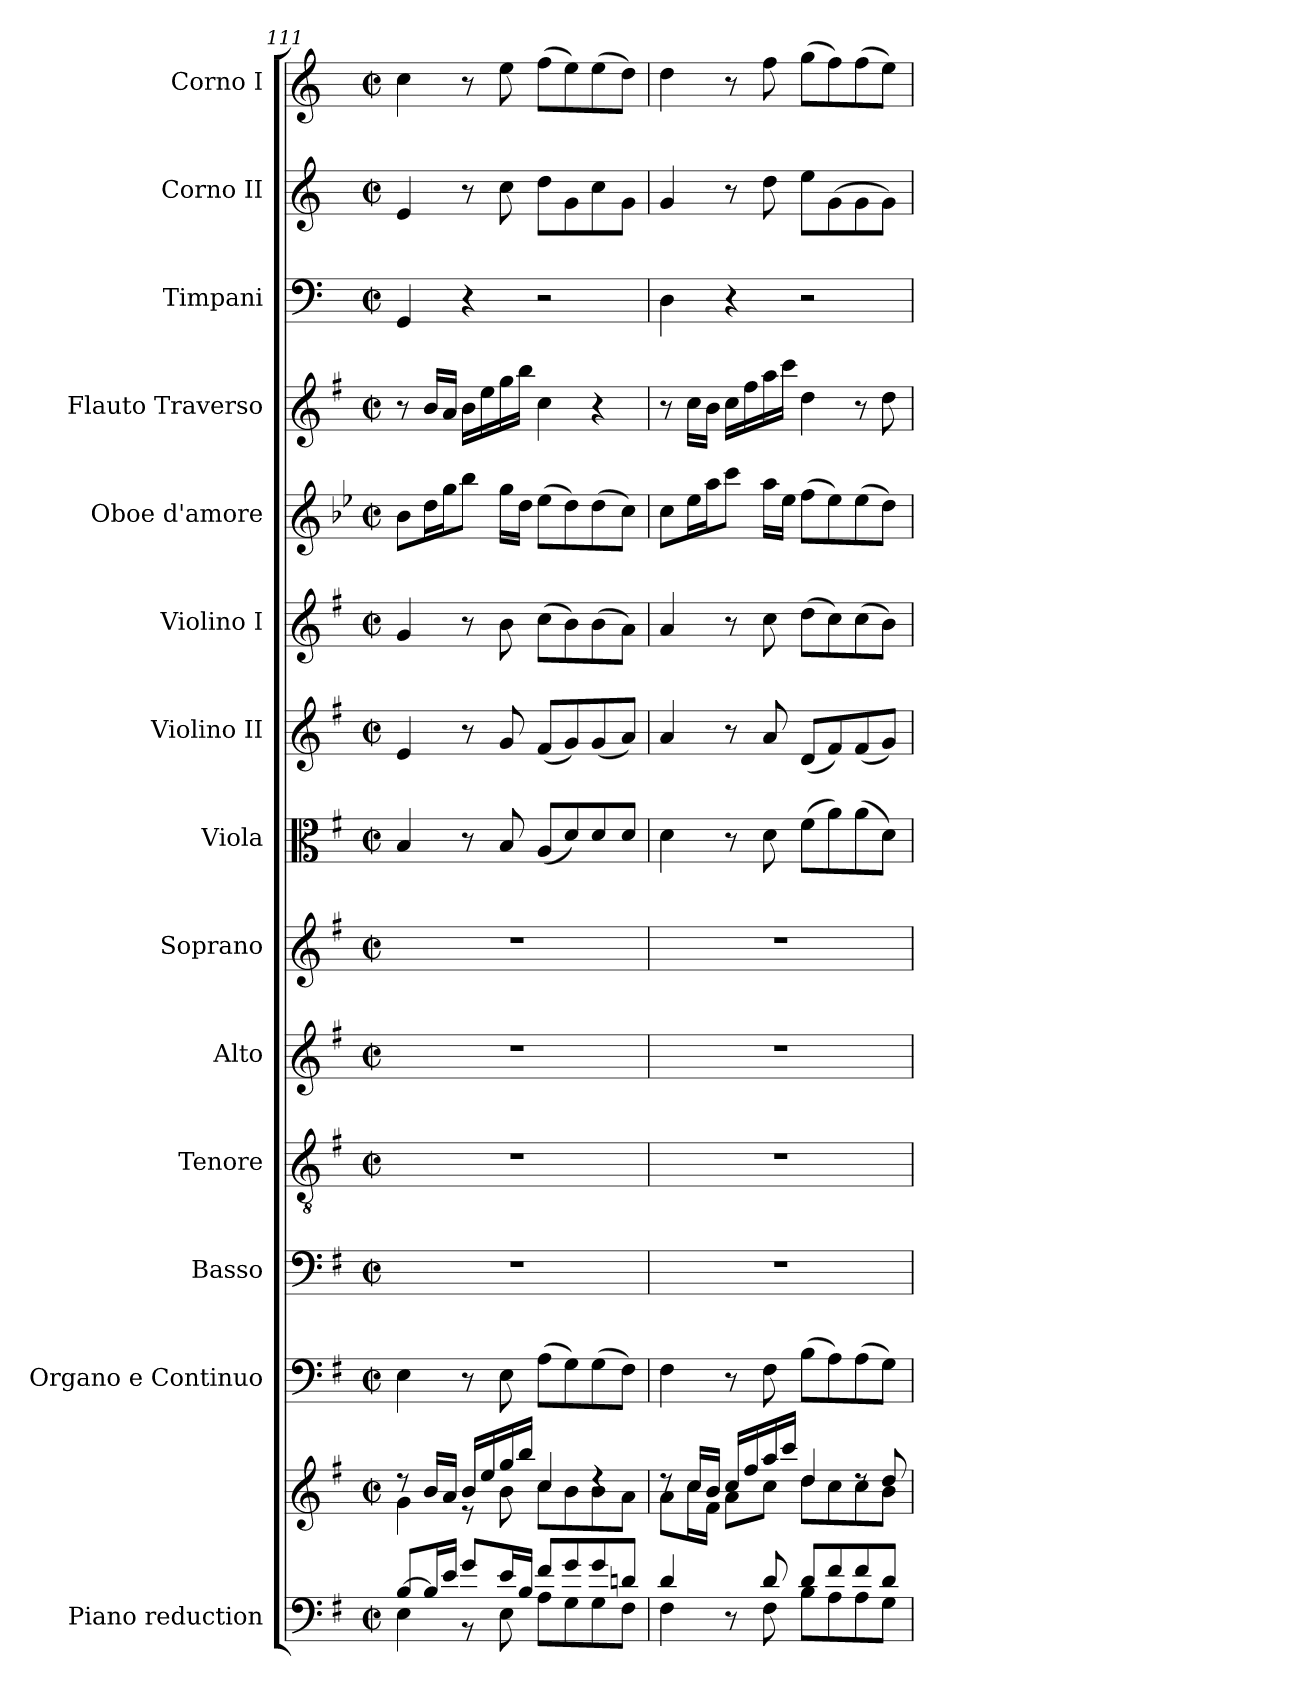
**kern	**kern	**kern	**kern	**kern	**kern	**kern	**kern	**kern	**kern	**kern	**kern	**kern	**kern	**kern
*part14	*part14	*part13	*part12	*part11	*part10	*part9	*part8	*part7	*part6	*part5	*part4	*part3	*part2	*part1
*staff15	*staff14	*staff13	*staff12	*staff11	*staff10	*staff9	*staff8	*staff7	*staff6	*staff5	*staff4	*staff3	*staff2	*staff1
*I"Piano reduction	*	*I"Organo e Continuo	*I"Basso	*I"Tenore	*I"Alto	*I"Soprano	*I"Viola	*I"Violino II	*I"Violino I	*I"Oboe d'amore	*I"Flauto Traverso	*I"Timpani	*I"Corno II	*I"Corno I
*I'Pno	*	*	*	*	*	*	*	*	*	*I'Ob	*I'Fl	*I'Timp	*	*
!!LO:PB:g=z
*clefF4	*clefG2	*clefF4	*clefF4	*clefGv2	*clefG2	*clefG2	*clefC3	*clefG2	*clefG2	*clefG2	*clefG2	*clefF4	*clefG2	*clefG2
*	*	*	*	*	*	*	*	*	*	*ITrd2c3	*	*	*ITrd3c5	*ITrd3c5
*k[f#]	*k[f#]	*k[f#]	*k[f#]	*k[f#]	*k[f#]	*k[f#]	*k[f#]	*k[f#]	*k[f#]	*k[f#]	*k[f#]	*k[]	*k[f#]	*k[f#]
*M2/2	*M2/2	*M2/2	*M2/2	*M2/2	*M2/2	*M2/2	*M2/2	*M2/2	*M2/2	*M2/2	*M2/2	*M2/2	*M2/2	*M2/2
*met(c|)	*met(c|)	*met(c|)	*met(c|)	*met(c|)	*met(c|)	*met(c|)	*met(c|)	*met(c|)	*met(c|)	*met(c|)	*met(c|)	*met(c|)	*met(c|)	*met(c|)
=111	=111	=111	=111	=111	=111	=111	=111	=111	=111	=111	=111	=111	=111	=111
*^	*^	*	*	*	*	*	*	*	*	*	*	*	*	*
[8B/L	4E\	8r	4g\	4E\	1r	1r	1r	1r	4B/	4e/	4g/	8g\L	8r	4GG/	4B/	4g\
16B/L]	.	16b/LL	.	.	.	.	.	.	.	.	.	16b\L	16b/LL	.	.	.
16e/JJ	.	16a/JJ	.	.	.	.	.	.	.	.	.	16ee\J	16a/JJ	.	.	.
8g/L	8r	16b/LL	8r	8r	.	.	.	.	8r	8r	8r	8gg\J	16b\LL	4r	8r	8r
.	.	16ee/	.	.	.	.	.	.	.	.	.	.	16ee\	.	.	.
16e/L	8E\	16gg/	8b\	8E\	.	.	.	.	8B/	8g/	8b\	16ee\LL	16gg\	.	8g\	8b\
16B/JJ	.	16bb/JJ	.	.	.	.	.	.	.	.	.	16b\JJ	16bb\JJ	.	.	.
8f#/L	8A\L	4cc/	8cc\L	(>8A\L	.	.	.	.	(<8A/L	(<8f#/L	(>8cc\L	(>8cc\L	4cc\	2r	8a\L	(>8cc\L
8g/	8G\	.	8b\	8G\)	.	.	.	.	8d/)	8g/)	8b\)	8b\)	.	.	8d\	8b\)
8g/	8G\	4rdd	8b\	(>8G\	.	.	.	.	8d/	(<8g/	(>8b\	(>8b\	4r	.	8g\	(>8b\
8dn/J	8F#\J	.	8a\J	8F#\J)	.	.	.	.	8d/J	8a/J)	8a\J)	8a\J)	.	.	8d\J	8a\J)
=112	=112	=112	=112	=112	=112	=112	=112	=112	=112	=112	=112	=112	=112	=112	=112	=112
4d/	4F#\	8rdd	8a\L	4F#\	1r	1r	1r	1r	4d\	4a/	4a/	8a\L	8r	4D\	4d/	4a\
.	.	16cc/LL	16cc\L	.	.	.	.	.	.	.	.	16cc\L	16cc\LL	.	.	.
.	.	16b/JJ	16f#\JJ	.	.	.	.	.	.	.	.	16ff#\J	16b\JJ	.	.	.
8r	8ryy	16cc/LL	8a\L	8r	.	.	.	.	8r	8r	8r	8aa\J	16cc\LL	4r	8r	8r
.	.	16ff#/	.	.	.	.	.	.	.	.	.	.	16ff#\	.	.	.
8d/	8F#\	16aa/	8cc\J	8F#\	.	.	.	.	8d\	8a/	8cc\	16ff#\LL	16aa\	.	8a\	8cc\
.	.	16ccc/JJ	.	.	.	.	.	.	.	.	.	16cc\JJ	16ccc\JJ	.	.	.
8d/L	8B\L	4dd/	8dd\L	(>8B\L	.	.	.	.	(>8f#\L	(<8d/L	(>8dd\L	(>8dd\L	4dd\	2r	8b\L	(>8dd\L
8f#/	8A\	.	8cc\	8A\)	.	.	.	.	8a\)	8f#/)	8cc\)	8cc\)	.	.	(>8d\	8cc\)
8f#/	8A\	8rdd	8cc\	(>8A\	.	.	.	.	(>8a\	(<8f#/	(>8cc\	(>8cc\	8r	.	8d\	(>8cc\
8d/J	8G\J	8dd/	8b\J	8G\J)	.	.	.	.	8d\J)	8g/J)	8b\J)	8b\J)	8dd\	.	8d\J)	8b\J)
*v	*v	*	*	*	*	*	*	*	*	*	*	*	*	*	*	*
*	*v	*v	*	*	*	*	*	*	*	*	*	*	*	*	*
=	=	=	=	=	=	=	=	=	=	=	=	=	=	=
*-	*-	*-	*-	*-	*-	*-	*-	*-	*-	*-	*-	*-	*-	*-
